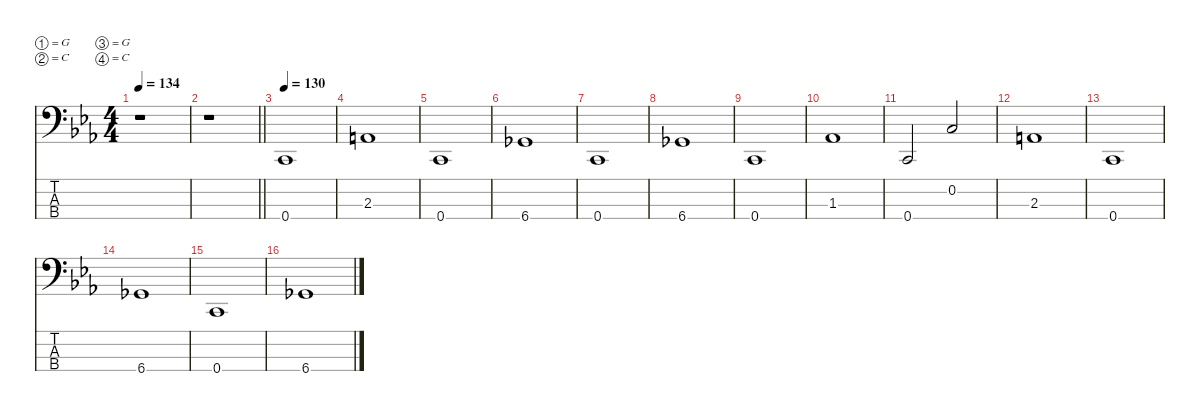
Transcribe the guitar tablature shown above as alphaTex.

\defaultSystemsLayout 4
\hideDynamics
\bracketExtendMode nobrackets
\singleTrackTrackNamePolicy hidden
\multiTrackTrackNamePolicy hidden
\firstSystemTrackNameMode fullname
\otherSystemsTrackNameOrientation horizontal
\track ("Bass" "fl.bs.") {instrument fretlessbass}
\staff {score tabs}
\tuning (G2 C2 G1 C1)
\ts (4 4)
\tempo 134
\clef f4
\ks cminor
r.1{dy f beam Down} |
\barLineRight lightlight
r.1{beam Down} |
\tempo 130
0.4{acc forcenatural}.1{beam Up} |
2.3{acc forcenatural}.1{beam Up} |
0.4{acc forcenatural}.1{beam Up} |
6.4{acc b}.1{beam Up} |
0.4{acc forcenatural}.1{beam Up} |
6.4{acc b}.1{beam Up} |
0.4{acc forcenatural}.1{beam Up} |
1.3{acc b}.1{beam Up} |
0.4{acc forcenatural}.2{beam Up} 0.2{acc forcenatural}.2{beam Up} |
2.3{acc forcenatural}.1{beam Up} |
0.4{acc forcenatural}.1{beam Up} |
6.4{acc b}.1{beam Up} |
0.4{acc forcenatural}.1{beam Up} |
6.4{acc b}.1{beam Up}
